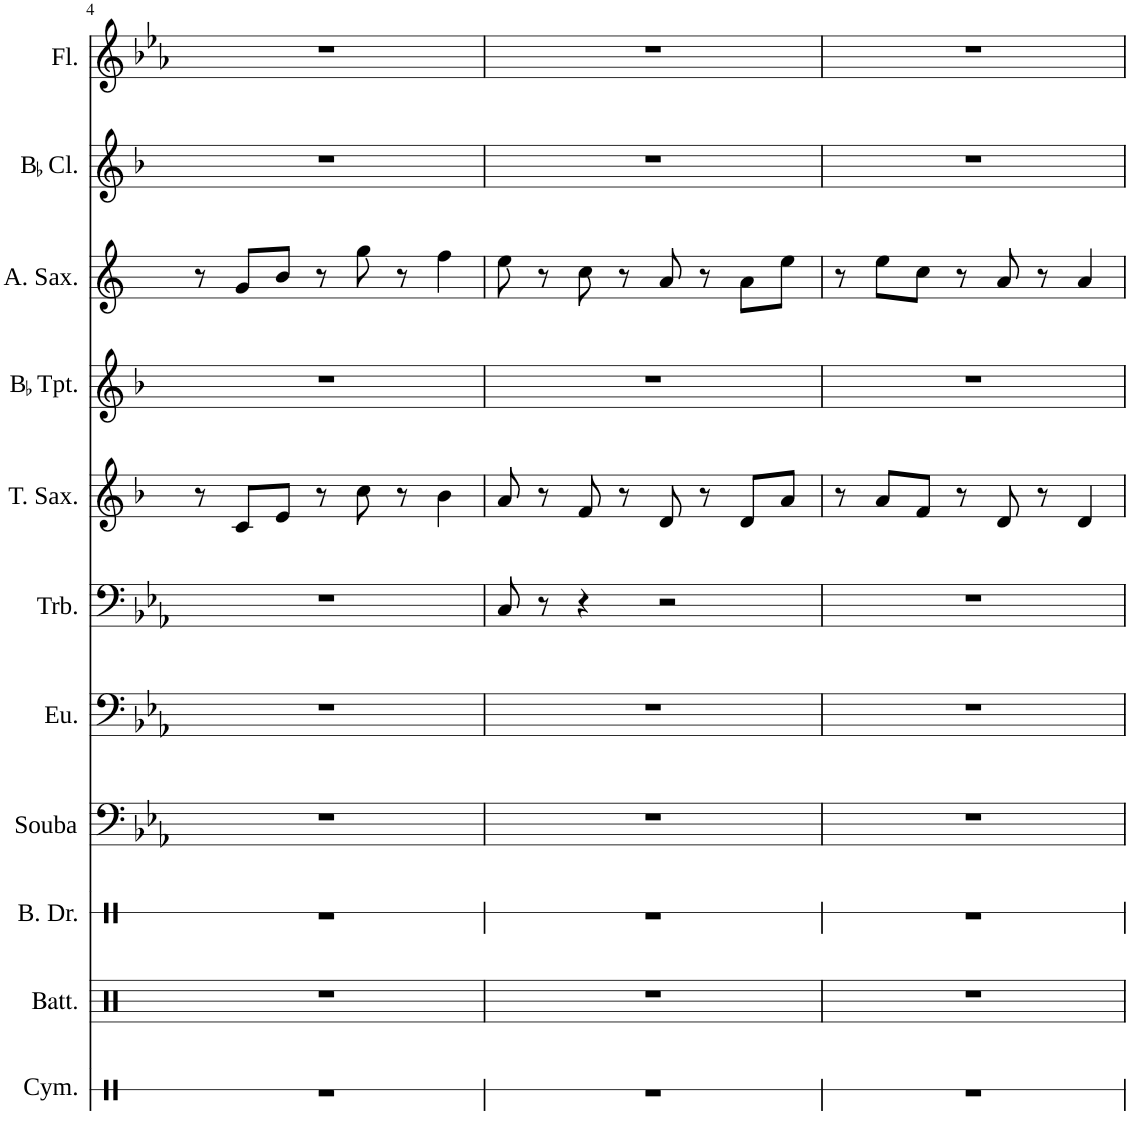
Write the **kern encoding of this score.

**kern	**kern	**kern	**kern	**kern	**kern	**kern	**kern	**kern	**kern	**kern
*part11	*part10	*part9	*part8	*part7	*part6	*part5	*part4	*part3	*part2	*part1
*staff11	*staff10	*staff9	*staff8	*staff7	*staff6	*staff5	*staff4	*staff3	*staff2	*staff1
*I"Cymbal	*I"Batterie	*I"Bass Drum	*I"Souba	*I"Euphonium	*I"Trombone	*I"Tenor Saxophone	*I"BaccidentalFlat Trumpet	*I"Alto Saxophone	*I"BaccidentalFlat Clarinet	*I"Flute
*I'Cym.	*I'Batt.	*I'B. Dr.	*I'Souba	*I'Eu.	*I'Trb.	*I'T. Sax.	*I'BaccidentalFlat Tpt.	*I'A. Sax.	*I'BaccidentalFlat Cl.	*I'Fl.
!!LO:PB:g=z
*clefX	*clefX	*clefX	*clefF4	*clefF4	*clefF4	*clefG2	*clefG2	*clefG2	*clefG2	*clefG2
*	*	*	*	*	*	*Trd8c14	*Trd1c2	*Trd5c9	*Trd1c2	*
*k[]	*k[]	*k[]	*k[b-e-a-]	*k[b-e-a-]	*k[b-e-a-]	*k[b-]	*k[b-]	*k[]	*k[b-]	*k[b-e-a-]
*M4/4	*M4/4	*M4/4	*M4/4	*M4/4	*M4/4	*M4/4	*M4/4	*M4/4	*M4/4	*M4/4
=4	=4	=4	=4	=4	=4	=4	=4	=4	=4	=4
1r	1r	1r	1r	1r	1r	8r	1r	8r	1r	1r
.	.	.	.	.	.	8c/L	.	8g/L	.	.
.	.	.	.	.	.	8e/J	.	8b/J	.	.
.	.	.	.	.	.	8r	.	8r	.	.
.	.	.	.	.	.	8cc\	.	8gg\	.	.
.	.	.	.	.	.	8r	.	8r	.	.
.	.	.	.	.	.	4b-\	.	4ff\	.	.
=5	=5	=5	=5	=5	=5	=5	=5	=5	=5	=5
1r	1r	1r	1r	1r	8C/	8a/	1r	8ee\	1r	1r
.	.	.	.	.	8r	8r	.	8r	.	.
.	.	.	.	.	4r	8f/	.	8cc\	.	.
.	.	.	.	.	.	8r	.	8r	.	.
.	.	.	.	.	2r	8d/	.	8a/	.	.
.	.	.	.	.	.	8r	.	8r	.	.
.	.	.	.	.	.	8d/L	.	8a\L	.	.
.	.	.	.	.	.	8a/J	.	8ee\J	.	.
=6	=6	=6	=6	=6	=6	=6	=6	=6	=6	=6
1r	1r	1r	1r	1r	1r	8r	1r	8r	1r	1r
.	.	.	.	.	.	8a/L	.	8ee\L	.	.
.	.	.	.	.	.	8f/J	.	8cc\J	.	.
.	.	.	.	.	.	8r	.	8r	.	.
.	.	.	.	.	.	8d/	.	8a/	.	.
.	.	.	.	.	.	8r	.	8r	.	.
.	.	.	.	.	.	4d/	.	4a/	.	.
=	=	=	=	=	=	=	=	=	=	=
*-	*-	*-	*-	*-	*-	*-	*-	*-	*-	*-
